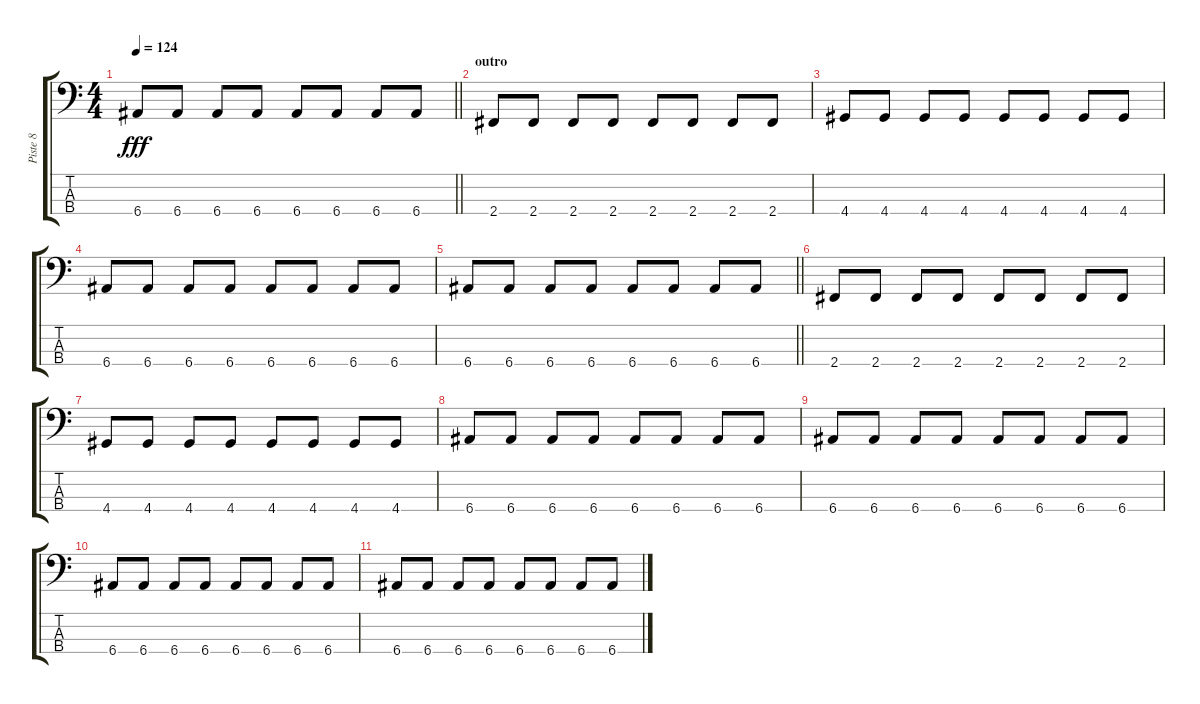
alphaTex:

\track ("Piste 8" "Piste 8") {instrument synthbass1}
\staff {score tabs}
\tuning (G2 D2 A1 E1) {hide}
\ts (4 4)
\tempo 124
\clef f4
\barLineRight lightlight
\ks c
6.4.8{dy fff} 6.4.8 6.4.8 6.4.8 6.4.8 6.4.8 6.4.8 6.4.8 |
\section ("" "outro")
2.4.8{volume 11} 2.4.8 2.4.8 2.4.8 2.4.8 2.4.8 2.4.8 2.4.8 |
4.4.8 4.4.8 4.4.8 4.4.8 4.4.8 4.4.8 4.4.8 4.4.8 |
6.4.8 6.4.8 6.4.8 6.4.8 6.4.8 6.4.8 6.4.8 6.4.8 |
\barLineRight lightlight
6.4.8 6.4.8 6.4.8 6.4.8 6.4.8 6.4.8 6.4.8 6.4.8 |
2.4.8{volume 7} 2.4.8 2.4.8 2.4.8 2.4.8 2.4.8 2.4.8 2.4.8 |
4.4.8 4.4.8 4.4.8 4.4.8 4.4.8 4.4.8 4.4.8 4.4.8 |
6.4.8 6.4.8 6.4.8 6.4.8 6.4.8 6.4.8 6.4.8 6.4.8 |
6.4.8 6.4.8 6.4.8 6.4.8 6.4.8 6.4.8 6.4.8 6.4.8 |
6.4.8{volume 0} 6.4.8 6.4.8 6.4.8 6.4.8 6.4.8 6.4.8 6.4.8 |
6.4.8 6.4.8 6.4.8 6.4.8 6.4.8 6.4.8 6.4.8 6.4.8
